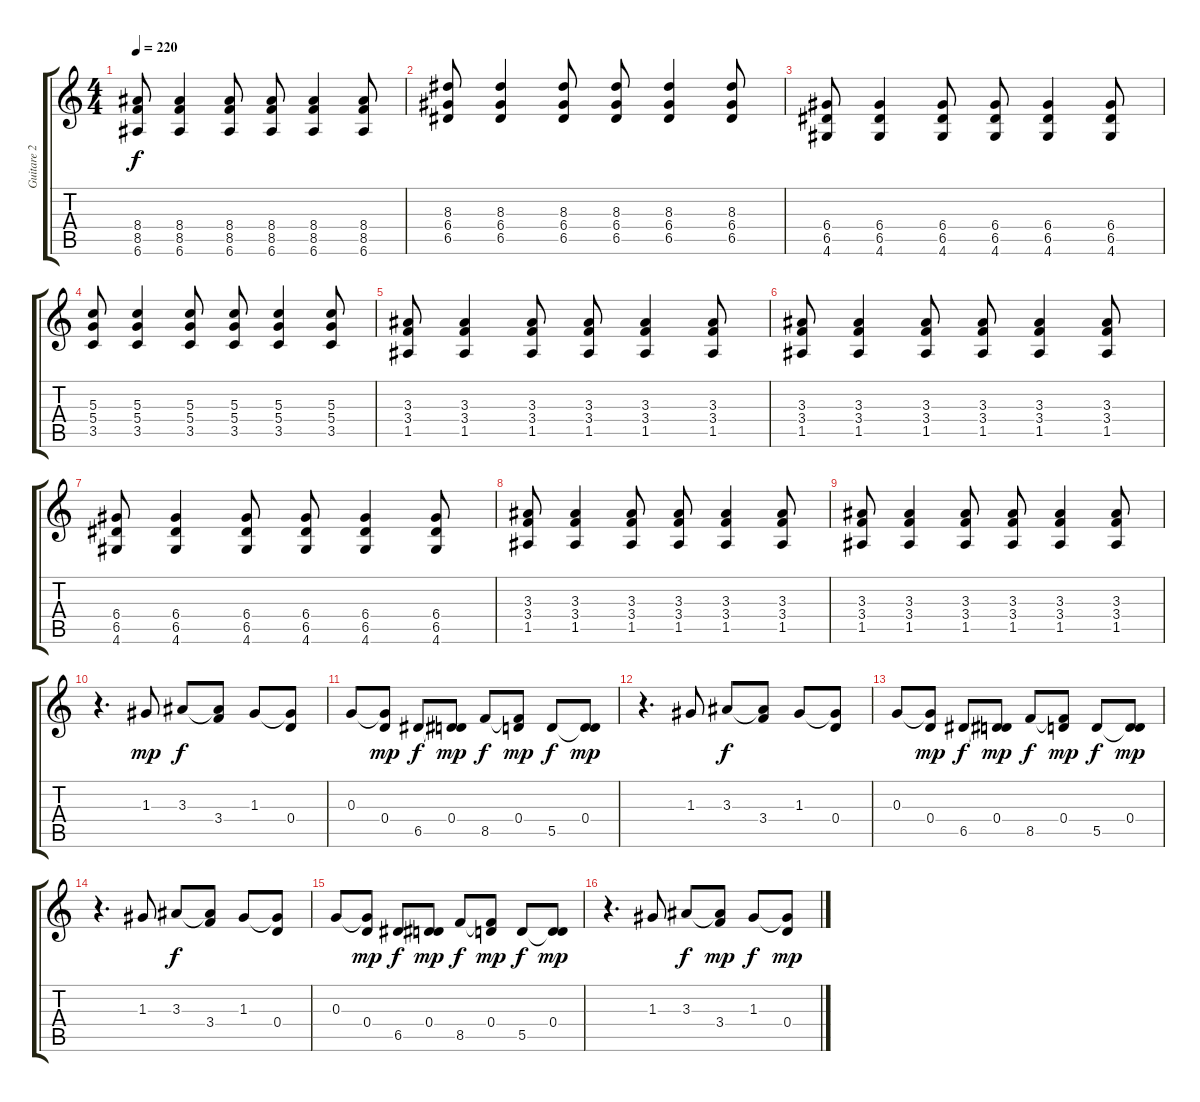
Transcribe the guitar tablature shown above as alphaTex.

\track ("Guitare 2" "Guitare 2") {instrument distortionguitar}
\staff {score tabs}
\tuning (E4 B3 G3 D3 A2 E2) {hide}
\ts (4 4)
\tempo 220
\clef g2
\ks c
(8.4 8.5 6.6).8{dy f} (8.4 8.5 6.6).4 (8.4 8.5 6.6).8 (8.4 8.5 6.6).8 (8.4 8.5 6.6).4 (8.4 8.5 6.6).8 |
(8.3 6.4 6.5).8 (8.3 6.4 6.5).4 (8.3 6.4 6.5).8 (8.3 6.4 6.5).8 (8.3 6.4 6.5).4 (8.3 6.4 6.5).8 |
(6.4 6.5 4.6).8 (6.4 6.5 4.6).4 (6.4 6.5 4.6).8 (6.4 6.5 4.6).8 (6.4 6.5 4.6).4 (6.4 6.5 4.6).8 |
(5.3 5.4 3.5).8 (5.3 5.4 3.5).4 (5.3 5.4 3.5).8 (5.3 5.4 3.5).8 (5.3 5.4 3.5).4 (5.3 5.4 3.5).8 |
(3.3 3.4 1.5).8 (3.3 3.4 1.5).4 (3.3 3.4 1.5).8 (3.3 3.4 1.5).8 (3.3 3.4 1.5).4 (3.3 3.4 1.5).8 |
(3.3 3.4 1.5).8 (3.3 3.4 1.5).4 (3.3 3.4 1.5).8 (3.3 3.4 1.5).8 (3.3 3.4 1.5).4 (3.3 3.4 1.5).8 |
(6.4 6.5 4.6).8 (6.4 6.5 4.6).4 (6.4 6.5 4.6).8 (6.4 6.5 4.6).8 (6.4 6.5 4.6).4 (6.4 6.5 4.6).8 |
(3.3 3.4 1.5).8 (3.3 3.4 1.5).4 (3.3 3.4 1.5).8 (3.3 3.4 1.5).8 (3.3 3.4 1.5).4 (3.3 3.4 1.5).8 |
(3.3 3.4 1.5).8 (3.3 3.4 1.5).4 (3.3 3.4 1.5).8 (3.3 3.4 1.5).8 (3.3 3.4 1.5).4 (3.3 3.4 1.5).8 |
r.4{d} 1.3.8{dy mp} 3.3.8{dy f} (3.3{t} 3.4).8 1.3.8 (1.3{t} 0.4).8 |
0.3.8 (0.3{t} 0.4).8{dy mp} 6.5.8{dy f} (0.4 6.5{t}).8{dy mp} 8.5.8{dy f} (0.4 8.5{t}).8{dy mp} 5.5.8{dy f} (0.4 5.5{t}).8{dy mp} |
r.4{d} 1.3.8 3.3.8{dy f} (3.3{t} 3.4).8 1.3.8 (1.3{t} 0.4).8 |
0.3.8 (0.3{t} 0.4).8{dy mp} 6.5.8{dy f} (0.4 6.5{t}).8{dy mp} 8.5.8{dy f} (0.4 8.5{t}).8{dy mp} 5.5.8{dy f} (0.4 5.5{t}).8{dy mp} |
r.4{d} 1.3.8 3.3.8{dy f} (3.3{t} 3.4).8 1.3.8 (1.3{t} 0.4).8 |
0.3.8 (0.3{t} 0.4).8{dy mp} 6.5.8{dy f} (0.4 6.5{t}).8{dy mp} 8.5.8{dy f} (0.4 8.5{t}).8{dy mp} 5.5.8{dy f} (0.4 5.5{t}).8{dy mp} |
r.4{d} 1.3.8 3.3.8{dy f} (3.3{t} 3.4).8{dy mp} 1.3.8{dy f} (1.3{t} 0.4).8{dy mp}
